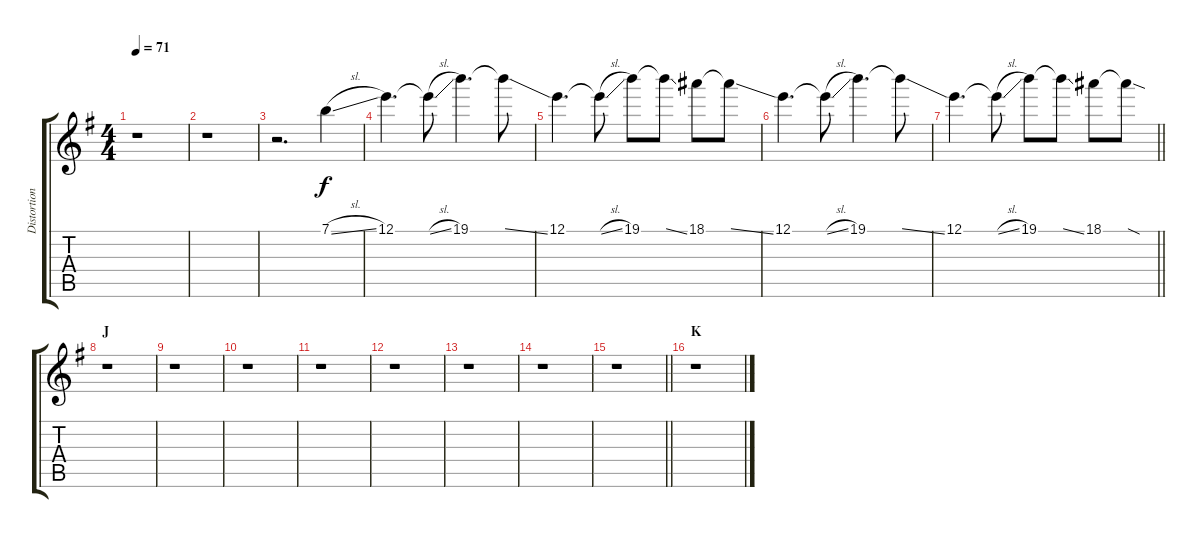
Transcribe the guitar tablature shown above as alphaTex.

\track ("Distortion w/ Slide " "Distortion") {instrument distortionguitar}
\staff {score tabs}
\tuning (E4 B3 G3 D3 A2 E2) {hide}
\ts (4 4)
\tempo 71
\clef g2
\ks g
r.1{dy f} |
r.1 |
r.2{d} 7.1{sl}.4 |
12.1.4{d} 12.1{sl t}.8 19.1.4{d} 19.1{ss t}.8 |
12.1.4{d} 12.1{sl t}.8 19.1.8 19.1{ss t}.8 18.1.8 18.1{ss t}.8 |
12.1.4{d} 12.1{sl t}.8 19.1.4{d} 19.1{ss t}.8 |
\barLineRight lightlight
12.1.4{d} 12.1{sl t}.8 19.1.8 19.1{ss t}.8 18.1.8 18.1{sod t}.8 |
\section ("" "J")
r.1 |
r.1 |
r.1 |
r.1 |
r.1 |
r.1 |
r.1 |
\barLineRight lightlight
r.1 |
\section ("" "K")
r.1
